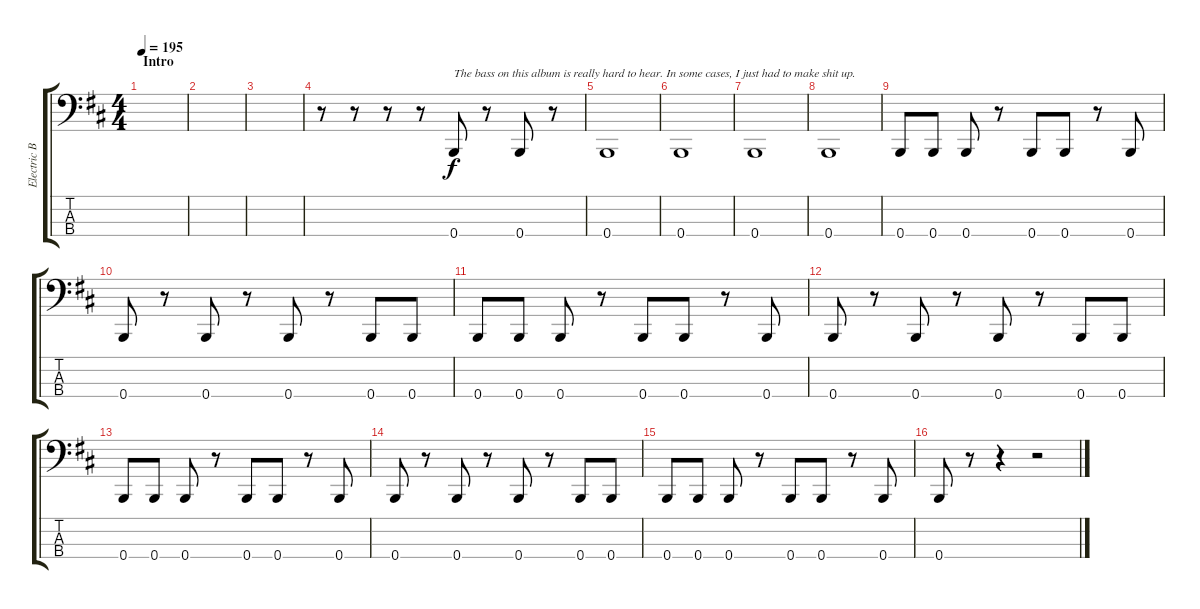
\track ("Electric Bass" "Electric B") {instrument electricbassfinger}
\staff {score tabs}
\tuning (E2 B1 Gb1 B0) {hide}
\ts (4 4)
\section ("" "Intro")
\tempo 195
\clef f4
\ks bminor
|
|
|
r.8 r.8 r.8 r.8 0.4.8{txt "The bass on this album is really hard to hear. In some cases, I just had to make shit up."} r.8 0.4.8 r.8 |
0.4.1 |
0.4.1 |
0.4.1 |
0.4.1 |
0.4.8 0.4.8 0.4.8 r.8 0.4.8 0.4.8 r.8 0.4.8 |
0.4.8 r.8 0.4.8 r.8 0.4.8 r.8 0.4.8 0.4.8 |
0.4.8 0.4.8 0.4.8 r.8 0.4.8 0.4.8 r.8 0.4.8 |
0.4.8 r.8 0.4.8 r.8 0.4.8 r.8 0.4.8 0.4.8 |
0.4.8 0.4.8 0.4.8 r.8 0.4.8 0.4.8 r.8 0.4.8 |
0.4.8 r.8 0.4.8 r.8 0.4.8 r.8 0.4.8 0.4.8 |
0.4.8 0.4.8 0.4.8 r.8 0.4.8 0.4.8 r.8 0.4.8 |
0.4.8 r.8 r.4 r.2
